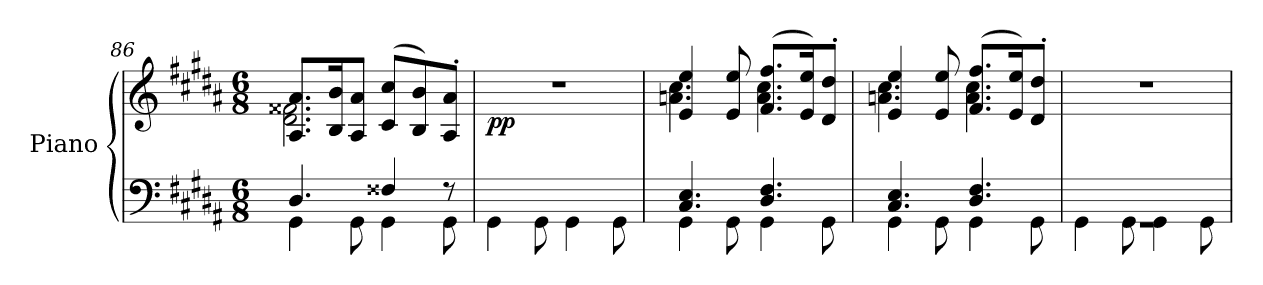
**kern	**kern	**dynam
*part1	*part1	*part1
*staff2	*staff1	*staff1/2
*I"Piano	*	*
*I'Pno.	*	*
*clefF4	*clefG2	*
*k[f#c#g#d#a#]	*k[f#c#g#d#a#]	*
*M6/8	*M6/8	*
=86	=86	=86
*^	*^	*
4.D#/	4GG#\	8.A#/ 8.a#/L	2.d#\ 2.f##X\	.
.	.	16B/ 16b/K	.	.
.	8GG#\	8A#/ 8a#/J	.	.
4F##X/	4GG#\	(>8c#/ 8cc#/L	.	.
.	.	8B/ 8b/)	.	.
8r	8GG#\	8A#/' 8a#/'J	.	.
*	*	*v	*v	*
=87	=87	=87	=87
!	!	!	!LO:DY:b
*v	*v	*	*
4GG#\	2.r	pp
8GG#\	.	.
4GG#\	.	.
8GG#\	.	.
=88	=88	=88
*^	*^	*
4.C#/ 4.E/	4GG#\	4e/ 4ee/	4.an\ 4.cc#\	.
.	8GG#\	8e/ 8ee/	.	.
4.D#/ 4.F#/	4GG#\	(>8.f#/ 8.ff#/L	4.a\ 4.cc#\	.
.	.	16e/ 16ee/K)	.	.
.	8GG#\	8d#/' 8dd#/'J	.	.
=89	=89	=89	=89	=89
4.C#/ 4.E/	4GG#\	4e/ 4ee/	4.an\ 4.cc#\	.
.	8GG#\	8e/ 8ee/	.	.
4.D#/ 4.F#/	4GG#\	(>8.f#/ 8.ff#/L	4.a\ 4.cc#\	.
.	.	16e/ 16ee/K)	.	.
.	8GG#\	8d#/' 8dd#/'J	.	.
*	*	*v	*v	*
=90	=90	=90	=90
2.rGG	4GG#\	2.r	.
.	8GG#\	.	.
.	4GG#\	.	.
.	8GG#\	.	.
*v	*v	*	*
=	=	=
*-	*-	*-
